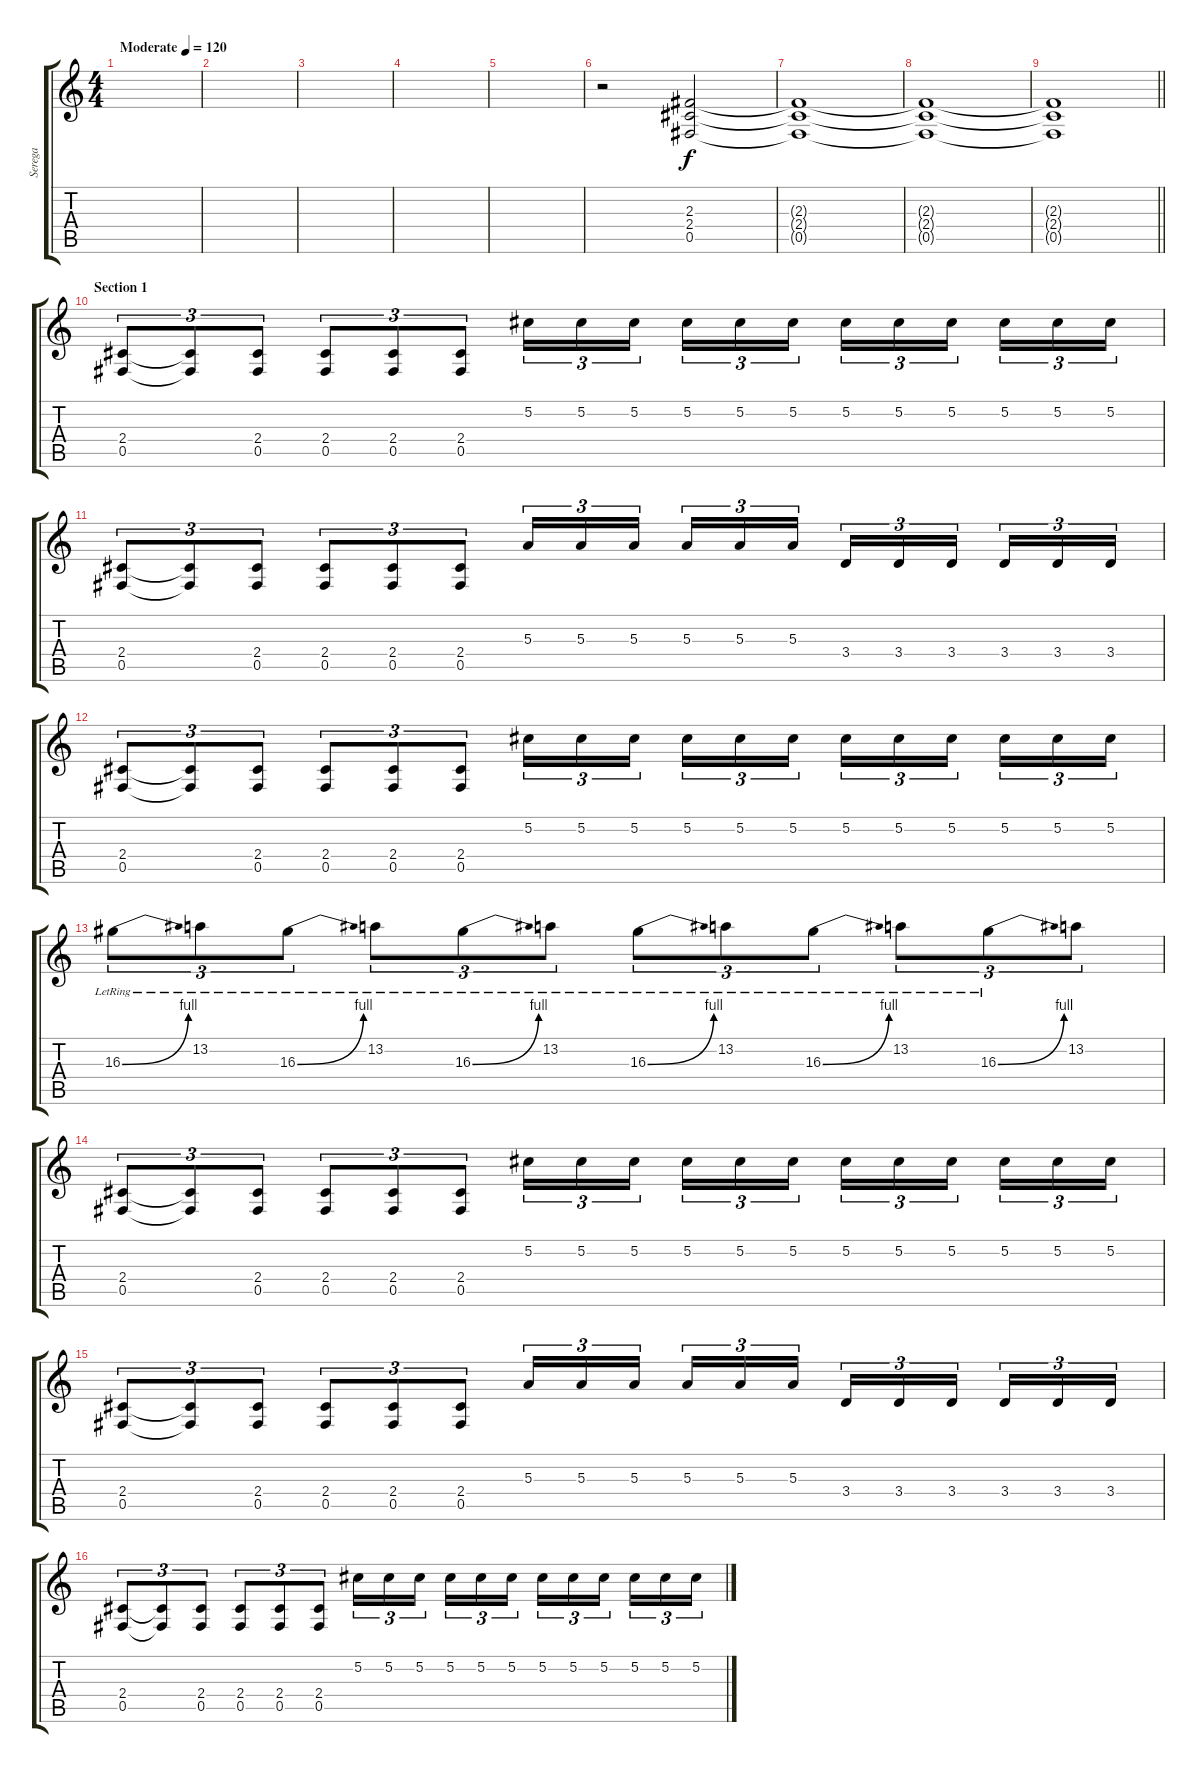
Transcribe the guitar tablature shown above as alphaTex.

\track ("Serega" "Serega") {instrument distortionguitar}
\staff {score tabs}
\tuning (Db4 Ab3 E3 B2 Gb2 Db2) {hide}
\ts (4 4)
\tempo (120 "Moderate")
\clef g2
\ks c
|
|
|
|
|
r.2 (2.3 2.4 0.5).2 |
(2.3{t} 2.4{t} 0.5{t}).1 |
(2.3{t} 2.4{t} 0.5{t}).1 |
\barLineRight lightlight
(2.3{t} 2.4{t} 0.5{t}).1 |
\section ("" "Section 1")
(2.4 0.5).8{tu (3 2)} (2.4{t} 0.5{t}).8{tu (3 2)} (2.4 0.5).8{tu (3 2)} (2.4 0.5).8{tu (3 2)} (2.4 0.5).8{tu (3 2)} (2.4 0.5).8{tu (3 2)} 5.2.16{tu (3 2)} 5.2.16{tu (3 2)} 5.2.16{tu (3 2) beam splitsecondary} 5.2.16{tu (3 2)} 5.2.16{tu (3 2)} 5.2.16{tu (3 2)} 5.2.16{tu (3 2)} 5.2.16{tu (3 2)} 5.2.16{tu (3 2) beam splitsecondary} 5.2.16{tu (3 2)} 5.2.16{tu (3 2)} 5.2.16{tu (3 2)} |
(2.4 0.5).8{tu (3 2)} (2.4{t} 0.5{t}).8{tu (3 2)} (2.4 0.5).8{tu (3 2)} (2.4 0.5).8{tu (3 2)} (2.4 0.5).8{tu (3 2)} (2.4 0.5).8{tu (3 2)} 5.3.16{tu (3 2)} 5.3.16{tu (3 2)} 5.3.16{tu (3 2) beam splitsecondary} 5.3.16{tu (3 2)} 5.3.16{tu (3 2)} 5.3.16{tu (3 2)} 3.4.16{tu (3 2)} 3.4.16{tu (3 2)} 3.4.16{tu (3 2) beam splitsecondary} 3.4.16{tu (3 2)} 3.4.16{tu (3 2)} 3.4.16{tu (3 2)} |
(2.4 0.5).8{tu (3 2)} (2.4{t} 0.5{t}).8{tu (3 2)} (2.4 0.5).8{tu (3 2)} (2.4 0.5).8{tu (3 2)} (2.4 0.5).8{tu (3 2)} (2.4 0.5).8{tu (3 2)} 5.2.16{tu (3 2)} 5.2.16{tu (3 2)} 5.2.16{tu (3 2) beam splitsecondary} 5.2.16{tu (3 2)} 5.2.16{tu (3 2)} 5.2.16{tu (3 2)} 5.2.16{tu (3 2)} 5.2.16{tu (3 2)} 5.2.16{tu (3 2) beam splitsecondary} 5.2.16{tu (3 2)} 5.2.16{tu (3 2)} 5.2.16{tu (3 2)} |
16.3{be (bend 0 0 60 4) lr}.8{tu (3 2)} 13.2{lr}.8{tu (3 2)} 16.3{be (bend 0 0 60 4) lr}.8{tu (3 2)} 13.2{lr}.8{tu (3 2)} 16.3{be (bend 0 0 60 4) lr}.8{tu (3 2)} 13.2{lr}.8{tu (3 2)} 16.3{be (bend 0 0 60 4) lr}.8{tu (3 2)} 13.2{lr}.8{tu (3 2)} 16.3{be (bend 0 0 60 4) lr}.8{tu (3 2)} 13.2{lr}.8{tu (3 2)} 16.3{be (bend 0 0 60 4) lr}.8{tu (3 2)} 13.2.8{tu (3 2)} |
(2.4 0.5).8{tu (3 2)} (2.4{t} 0.5{t}).8{tu (3 2)} (2.4 0.5).8{tu (3 2)} (2.4 0.5).8{tu (3 2)} (2.4 0.5).8{tu (3 2)} (2.4 0.5).8{tu (3 2)} 5.2.16{tu (3 2)} 5.2.16{tu (3 2)} 5.2.16{tu (3 2) beam splitsecondary} 5.2.16{tu (3 2)} 5.2.16{tu (3 2)} 5.2.16{tu (3 2)} 5.2.16{tu (3 2)} 5.2.16{tu (3 2)} 5.2.16{tu (3 2) beam splitsecondary} 5.2.16{tu (3 2)} 5.2.16{tu (3 2)} 5.2.16{tu (3 2)} |
(2.4 0.5).8{tu (3 2)} (2.4{t} 0.5{t}).8{tu (3 2)} (2.4 0.5).8{tu (3 2)} (2.4 0.5).8{tu (3 2)} (2.4 0.5).8{tu (3 2)} (2.4 0.5).8{tu (3 2)} 5.3.16{tu (3 2)} 5.3.16{tu (3 2)} 5.3.16{tu (3 2) beam splitsecondary} 5.3.16{tu (3 2)} 5.3.16{tu (3 2)} 5.3.16{tu (3 2)} 3.4.16{tu (3 2)} 3.4.16{tu (3 2)} 3.4.16{tu (3 2) beam splitsecondary} 3.4.16{tu (3 2)} 3.4.16{tu (3 2)} 3.4.16{tu (3 2)} |
(2.4 0.5).8{tu (3 2)} (2.4{t} 0.5{t}).8{tu (3 2)} (2.4 0.5).8{tu (3 2)} (2.4 0.5).8{tu (3 2)} (2.4 0.5).8{tu (3 2)} (2.4 0.5).8{tu (3 2)} 5.2.16{tu (3 2)} 5.2.16{tu (3 2)} 5.2.16{tu (3 2) beam splitsecondary} 5.2.16{tu (3 2)} 5.2.16{tu (3 2)} 5.2.16{tu (3 2)} 5.2.16{tu (3 2)} 5.2.16{tu (3 2)} 5.2.16{tu (3 2) beam splitsecondary} 5.2.16{tu (3 2)} 5.2.16{tu (3 2)} 5.2.16{tu (3 2)}
